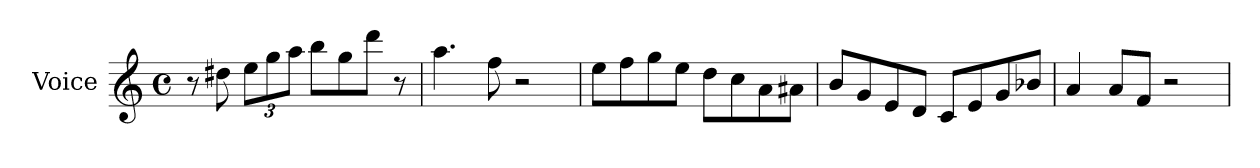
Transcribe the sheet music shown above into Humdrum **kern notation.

**kern
*part1
*staff1
*I"Voice
*I'Voice
*clefG2
*M4/4
*met(c)
=1
8r
8dd#X\
12ee\L
12gg\
12aa\J
8bb\L
8gg\
8ddd\J
8r
=2
4.aa\
8ff\
2rcc
=3
8ee\L
8ff\
8gg\
8ee\J
8dd\L
8cc\
8a\
8a#X\J
=4
8b/L
8g/
8e/
8d/J
8c/L
8e/
8g/
8b-X/J
=5
4a/
8a/L
8f/J
2rcc
=
*-
